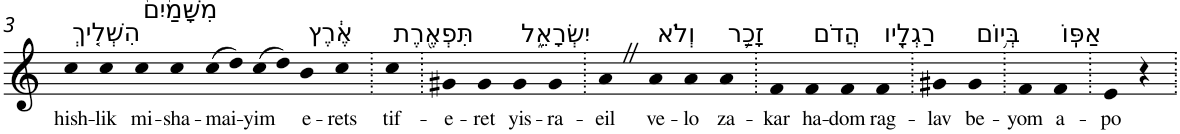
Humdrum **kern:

**kern	**text
*part1	*part1
*staff1	*staff1
*I"Piano	*
*I'Pno	*
!!LO:PB:g=z
*clefG2	*
*k[]	*
=3	=3
!LO:TX:a:t=הִשְׁלִ֤יךְ	!
!	!LO:LY:b
4cc	hish-
!	!LO:LY:b
4cc	-lik
!LO:TX:a:t=מִשָּׁמַ֙יִם֙	!
!	!LO:LY:b
4cc	mi-
!	!LO:LY:b
4cc	-sha-
!	!LO:LY:b
(>8cc	-mai-
8dd)	.
!	!LO:LY:b
(>8cc	-yim
8dd)	.
!LO:TX:a:t=אֶ֔רֶץ	!
!	!LO:LY:b
4b	e-
!	!LO:LY:b
4cc	-rets
=4.	=4.
!LO:TX:a:t=תִּפְאֶ֖רֶת	!
!	!LO:LY:b
4cc	tif-
=5.	=5.
!	!LO:LY:b
4g#X	-e-
!	!LO:LY:b
4g#	-ret
!LO:TX:a:t=יִשְׂרָאֵ֑ל	!
!	!LO:LY:b
4g#	yis-
!	!LO:LY:b
4g#	-ra-
=6.	=6.
!	!LO:LY:b
4aZ	-eil
!LO:TX:a:t=וְלֹא	!
!	!LO:LY:b
4a	ve-
!	!LO:LY:b
4a	-lo
!LO:TX:a:t=זָכַ֥ר	!
!	!LO:LY:b
4a	za-
=7.	=7.
!	!LO:LY:b
4f	-kar
!LO:TX:a:t=הֲדֹם	!
!	!LO:LY:b
4f	ha-
!	!LO:LY:b
4f	-dom
!LO:TX:a:t=רַגְלָ֖יו	!
!	!LO:LY:b
4f	rag-
=8.	=8.
!	!LO:LY:b
4g#X	-lav
!LO:TX:a:t=בְּי֥וֹם	!
!	!LO:LY:b
4g#	be-
=9.	=9.
!	!LO:LY:b
4f	-yom
!LO:TX:a:t=אַפּֽוֹ	!
!	!LO:LY:b
4f	a-
=10.	=10.
!	!LO:LY:b
4e	-po
4r	.
=.	=.
*-	*-
